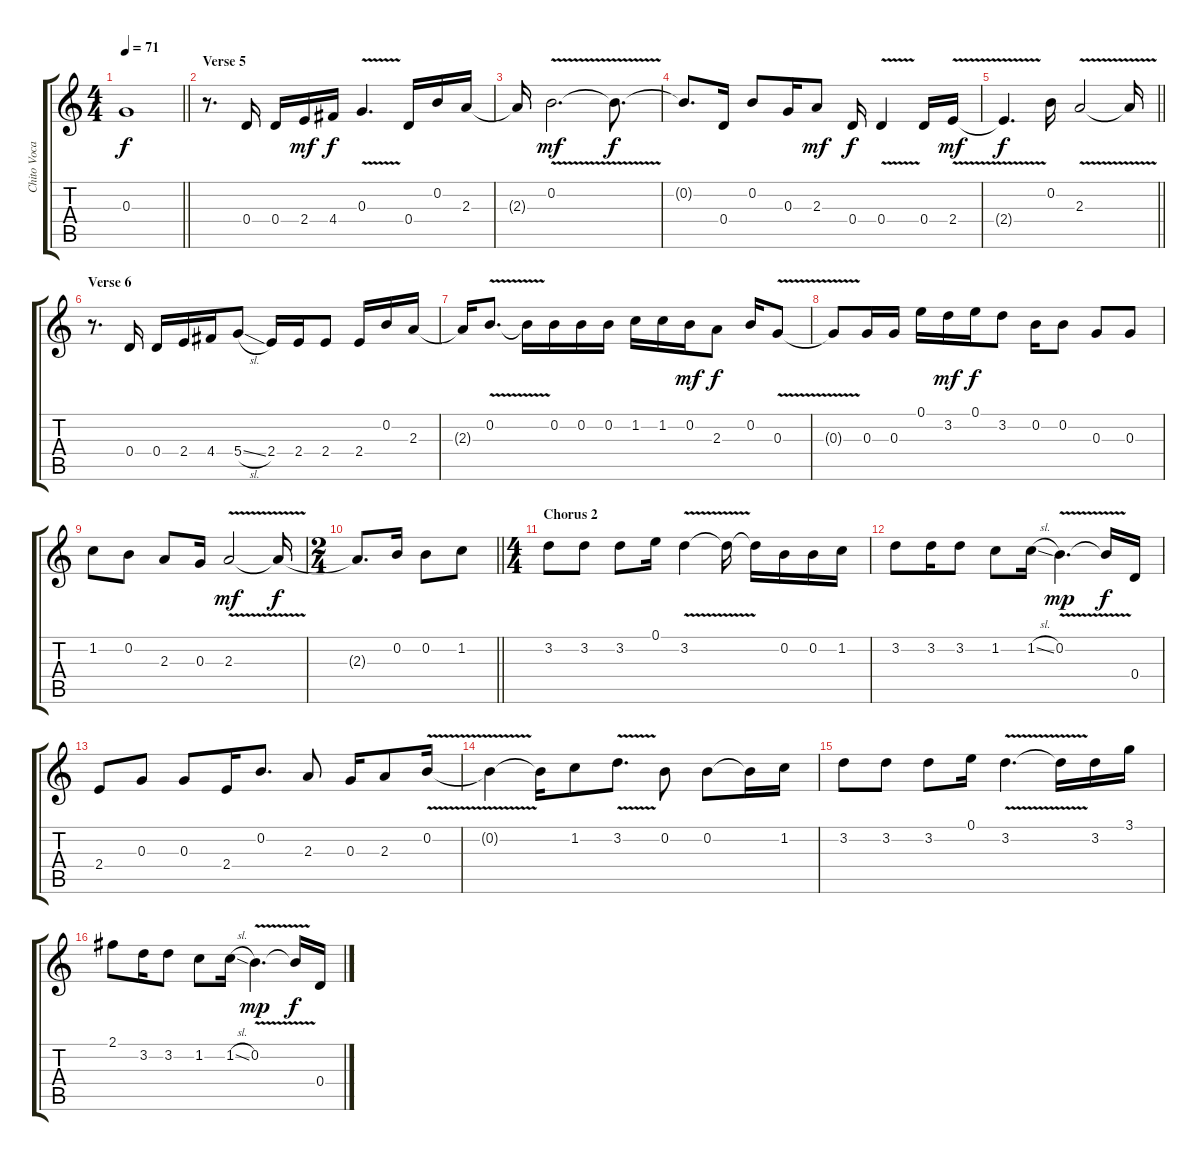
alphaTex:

\track ("Chito Vocals" "Chito Voca") {instrument acousticguitarnylon}
\staff {score tabs}
\tuning (E4 B3 G3 D3 A2 E2) {hide}
\ts (4 4)
\tempo 71
\clef g2
\barLineRight lightlight
\ks c
0.3{t}.1{dy f} |
\section ("" "Verse 5")
r.8{d} 0.4.16 0.4.16 2.4.16{dy mf} 4.4.16{dy f} 0.3{v}.4{d} 0.4.16 0.2.16 2.3.16 |
2.3{t}.16 0.2{v}.2{d dy mf} 0.2{t}.8{d dy f} |
0.2{t}.8{d} 0.4.16 0.2.8 0.3.16 2.3.8{dy mf} 0.4.16{dy f} 0.4{v}.4 0.4.16 2.4{v}.16{dy mf} |
\barLineRight lightlight
2.4{t}.4{d dy f} 0.2.16 2.3{v}.2 2.3{t}.16 |
\section ("" "Verse 6")
r.8{d} 0.4.16 0.4.16 2.4.16 4.4.16 5.4{sl}.8 2.4.16 2.4.16 2.4.8 2.4.16 0.2.16 2.3.16 |
2.3{t}.16 0.2{v}.8{d} 0.2{t}.16 0.2.16 0.2.16 0.2.16 1.2.16 1.2.16 0.2.16{dy mf} 2.3.8{dy f} 0.2.16 0.3{v}.8 |
0.3{t}.8 0.3.16 0.3.16 0.1.16 3.2.16{dy mf} 0.1.16{dy f} 3.2.8 0.2.16 0.2.8 0.3.8 0.3.8 |
1.2.8 0.2.8 2.3.8 0.3.16 2.3{v}.2{dy mf} 2.3{t}.16{dy f} |
\ts (2 4)
\barLineRight lightlight
2.3{t}.8{d} 0.2.16 0.2.8 1.2.8 |
\ts (4 4)
\section ("" "Chorus 2")
3.2.8 3.2.8 3.2.8 0.1.16 3.2{v}.4 3.2{t}.16 3.2{t}.16 0.2.16 0.2.16 1.2.16 |
3.2.8 3.2.16 3.2.8 1.2.8 1.2{sl}.16 0.2{v}.4{d dy mp} 0.2{t}.16{dy f} 0.4.16 |
2.4.8 0.3.8 0.3.8 2.4.16 0.2.8{d} 2.3.8 0.3.16 2.3.8 0.2{v}.16 |
0.2{t}.4 0.2{t}.16 1.2.8 3.2{v}.8{d} 0.2.8 0.2.8 0.2{t}.16 1.2.16 |
3.2.8 3.2.8 3.2.8 0.1.16 3.2{v}.4{d} 3.2{t}.16 3.2.16 3.1.16 |
2.1.8 3.2.16 3.2.8 1.2.8 1.2{sl}.16 0.2{v}.4{d dy mp} 0.2{t}.16{dy f} 0.4.16
